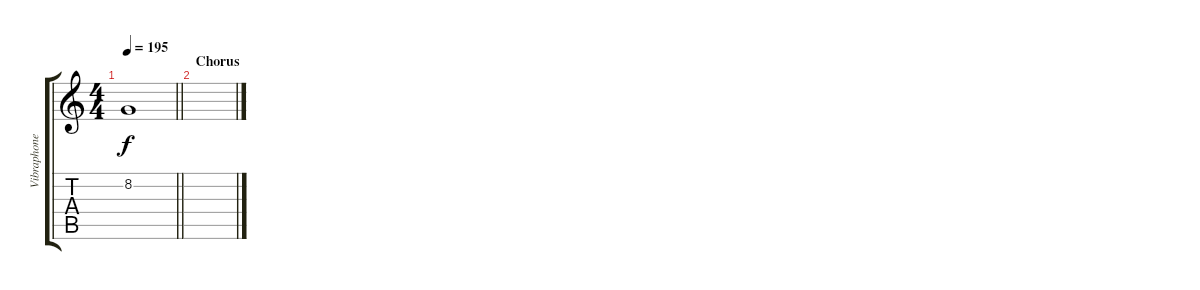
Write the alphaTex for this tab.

\track ("Vibraphone" "Vibraphone") {instrument vibraphone}
\staff {score tabs}
\tuning (E4 B3 G3 D3 A2 E2) {hide}
\ts (4 4)
\tempo 195
\clef g2
\barLineRight lightlight
\ks c
8.2{t}.1{dy f} |
\section ("" "Chorus")
